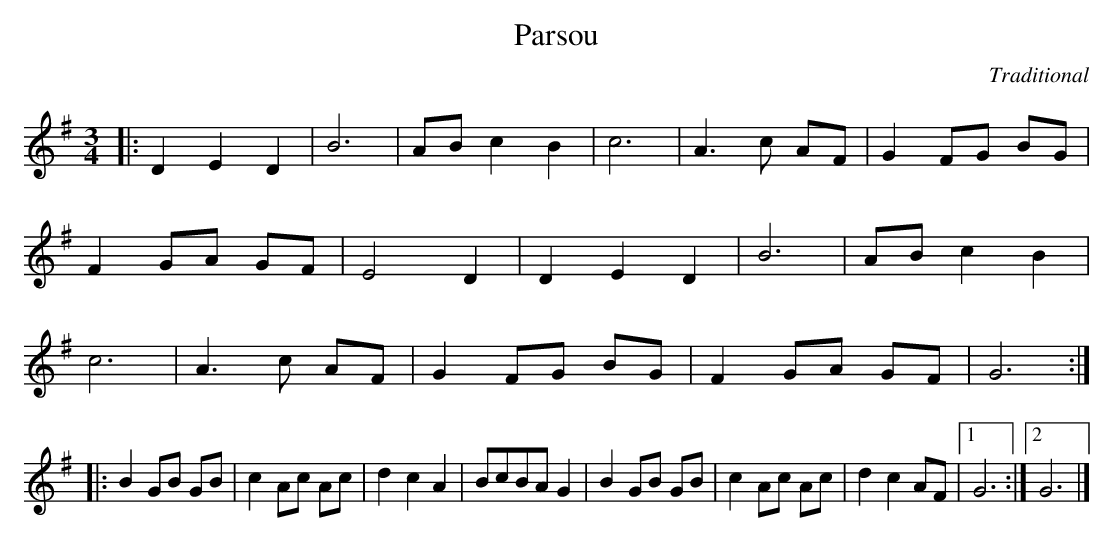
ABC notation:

X:1
T:Parsou
M:3/4
L:1/4
C:Traditional
K:G
|:\
DED | B3 | A/2B/2cB | c3 |\
A>c A/2F/2 | GF/2G/2 B/2G/2 | FG/2A/2 G/2F/2 | E2 D |\
DED | B3 | A/2B/2cB | c3 |\
A>c A/2F/2 | GF/2G/2 B/2G/2 | FG/2A/2 G/2F/2 | G3 :|
|:\
BG/2B/2 G/2B/2 | cA/2c/2 A/2c/2 | dcA | B/2c/2B/2A/2G |\
BG/2B/2 G/2B/2 | cA/2c/2 A/2c/2 | dcA/2F/2 |1 G3 :|2 G3 |]
